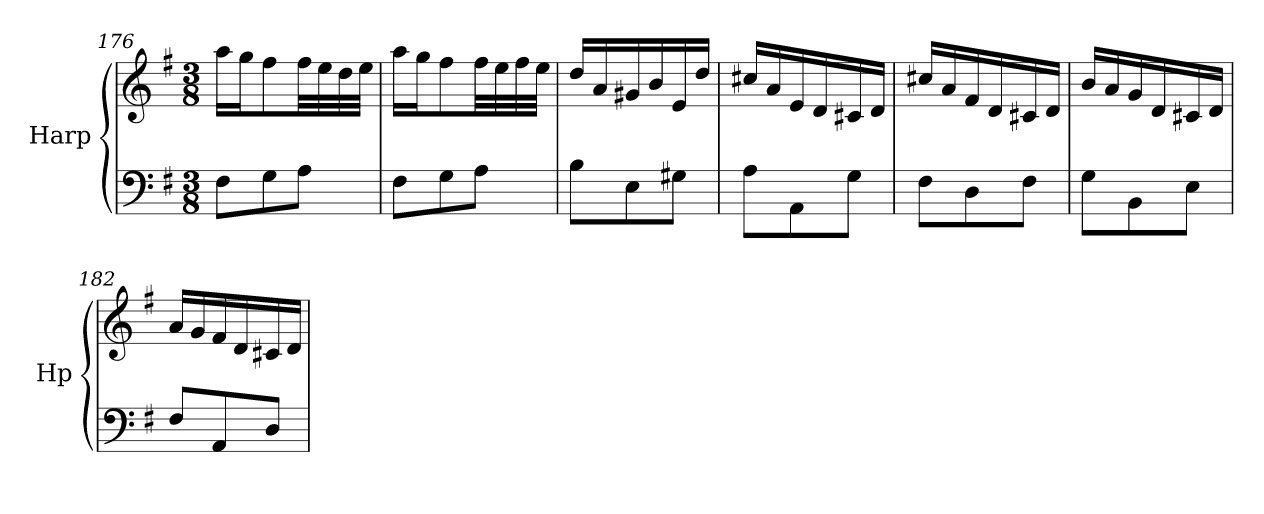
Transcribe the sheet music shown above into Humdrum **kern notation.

**kern	**kern
*part1	*part1
*staff2	*staff1
*I"Harp	*
*I'Hp	*
*clefF4	*clefG2
*k[f#]	*k[f#]
*M3/8	*M3/8
=176	=176
8F#\L	16aa\LL
.	16gg\J
8G\	8ff#\
8A\J	32ff#\LL
.	32ee\
.	32dd\
.	32ee\JJJ
=177	=177
8F#\L	16aa\LL
.	16gg\J
8G\	8ff#\
8A\J	32ff#\LL
.	32ee\
.	32ff#\
.	32ee\JJJ
=178	=178
8B\L	16dd/LL
.	16a/
8E\	16g#X/
.	16b/
8G#X\J	16e/
.	16dd/JJ
=179	=179
8A\L	16cc#X/LL
.	16a/
8AA\	16e/
.	16d/
8G\J	16c#X/
.	16d/JJ
!!LO:LB:g=z
=180	=180
8F#\L	16cc#X/LL
.	16a/
8D\	16f#/
.	16d/
8F#\J	16c#X/
.	16d/JJ
=181	=181
8G\L	16b/LL
.	16a/
8BB\	16g/
.	16d/
8E\J	16c#X/
.	16d/JJ
=182	=182
8F#/L	16a/LL
.	16g/
8AA/	16f#/
.	16d/
8D/J	16c#X/
.	16d/JJ
=	=
*-	*-
